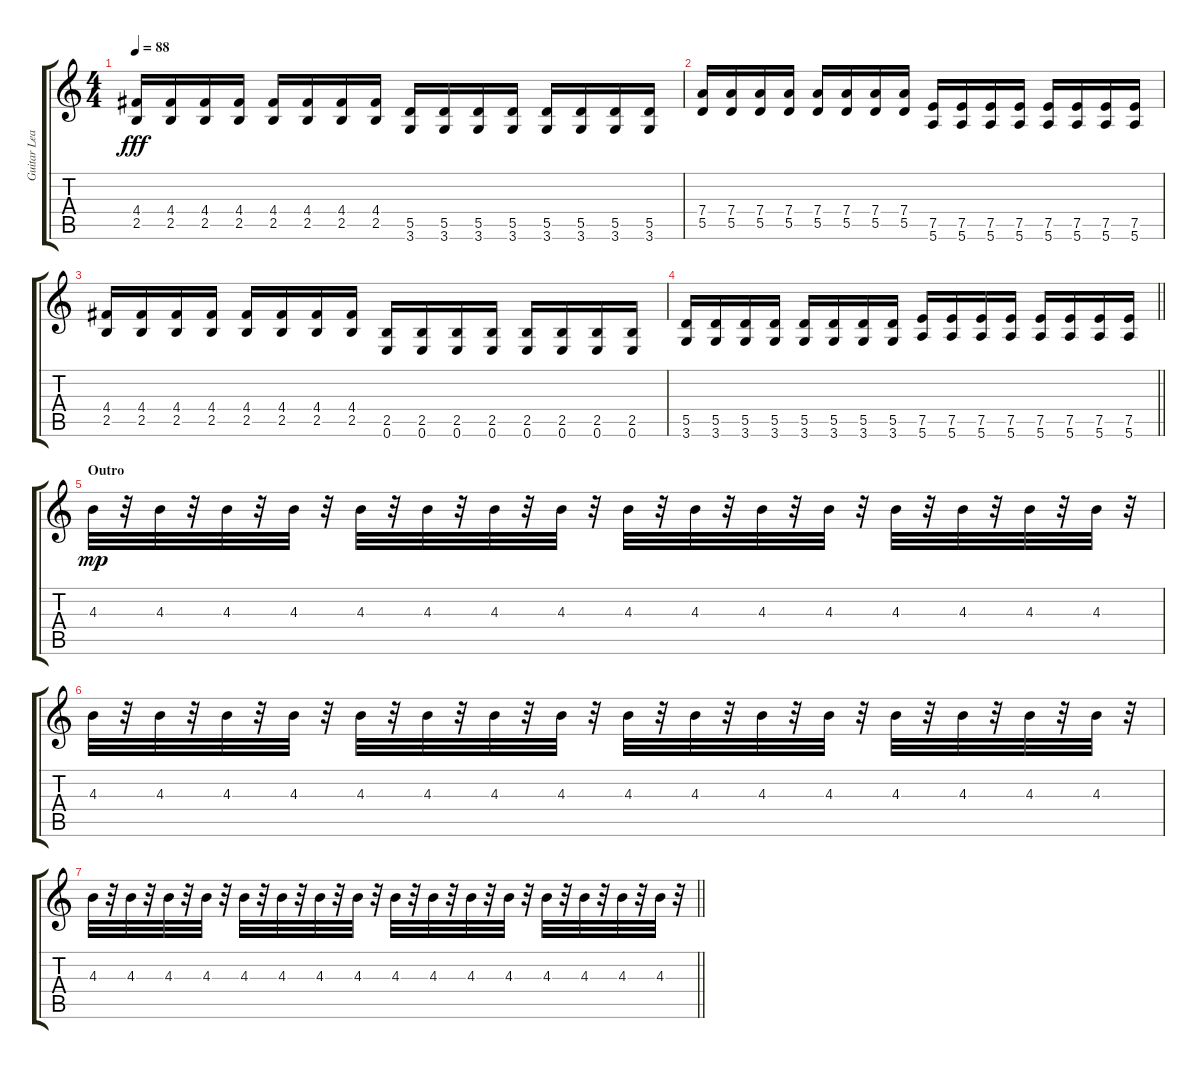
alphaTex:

\track ("Guitar Lead" "Guitar Lea") {instrument distortionguitar}
\staff {score tabs}
\tuning (E4 B3 G3 D3 A2 E2) {hide}
\ts (4 4)
\tempo 88
\clef g2
\ks c
(4.4 2.5).16{dy fff} (4.4 2.5).16 (4.4 2.5).16 (4.4 2.5).16 (4.4 2.5).16 (4.4 2.5).16 (4.4 2.5).16 (4.4 2.5).16 (5.5 3.6).16 (5.5 3.6).16 (5.5 3.6).16 (5.5 3.6).16 (5.5 3.6).16 (5.5 3.6).16 (5.5 3.6).16 (5.5 3.6).16 |
(7.4 5.5).16 (7.4 5.5).16 (7.4 5.5).16 (7.4 5.5).16 (7.4 5.5).16 (7.4 5.5).16 (7.4 5.5).16 (7.4 5.5).16 (7.5 5.6).16 (7.5 5.6).16 (7.5 5.6).16 (7.5 5.6).16 (7.5 5.6).16 (7.5 5.6).16 (7.5 5.6).16 (7.5 5.6).16 |
(4.4 2.5).16 (4.4 2.5).16 (4.4 2.5).16 (4.4 2.5).16 (4.4 2.5).16 (4.4 2.5).16 (4.4 2.5).16 (4.4 2.5).16 (2.5 0.6).16 (2.5 0.6).16 (2.5 0.6).16 (2.5 0.6).16 (2.5 0.6).16 (2.5 0.6).16 (2.5 0.6).16 (2.5 0.6).16 |
\barLineRight lightlight
(5.5 3.6).16 (5.5 3.6).16 (5.5 3.6).16 (5.5 3.6).16 (5.5 3.6).16 (5.5 3.6).16 (5.5 3.6).16 (5.5 3.6).16 (7.5 5.6).16 (7.5 5.6).16 (7.5 5.6).16 (7.5 5.6).16 (7.5 5.6).16 (7.5 5.6).16 (7.5 5.6).16 (7.5 5.6).16 |
\section ("" "Outro")
4.3.32{dy mp volume 11 balance 5 instrument overdrivenguitar} r.32 4.3.32{volume 0} r.32 4.3.32 r.32 4.3.32 r.32 4.3.32 r.32 4.3.32 r.32 4.3.32 r.32 4.3.32 r.32 4.3.32 r.32 4.3.32 r.32 4.3.32 r.32 4.3.32 r.32 4.3.32 r.32 4.3.32 r.32 4.3.32 r.32 4.3.32 r.32 |
4.3.32 r.32 4.3.32 r.32 4.3.32 r.32 4.3.32 r.32 4.3.32 r.32 4.3.32 r.32 4.3.32 r.32 4.3.32 r.32 4.3.32 r.32 4.3.32 r.32 4.3.32 r.32 4.3.32 r.32 4.3.32 r.32 4.3.32 r.32 4.3.32 r.32 4.3.32 r.32 |
\barLineRight lightlight
4.3.32 r.32 4.3.32 r.32 4.3.32 r.32 4.3.32 r.32 4.3.32 r.32 4.3.32 r.32 4.3.32 r.32 4.3.32 r.32 4.3.32 r.32 4.3.32 r.32 4.3.32 r.32 4.3.32 r.32 4.3.32 r.32 4.3.32 r.32 4.3.32 r.32 4.3.32 r.32
